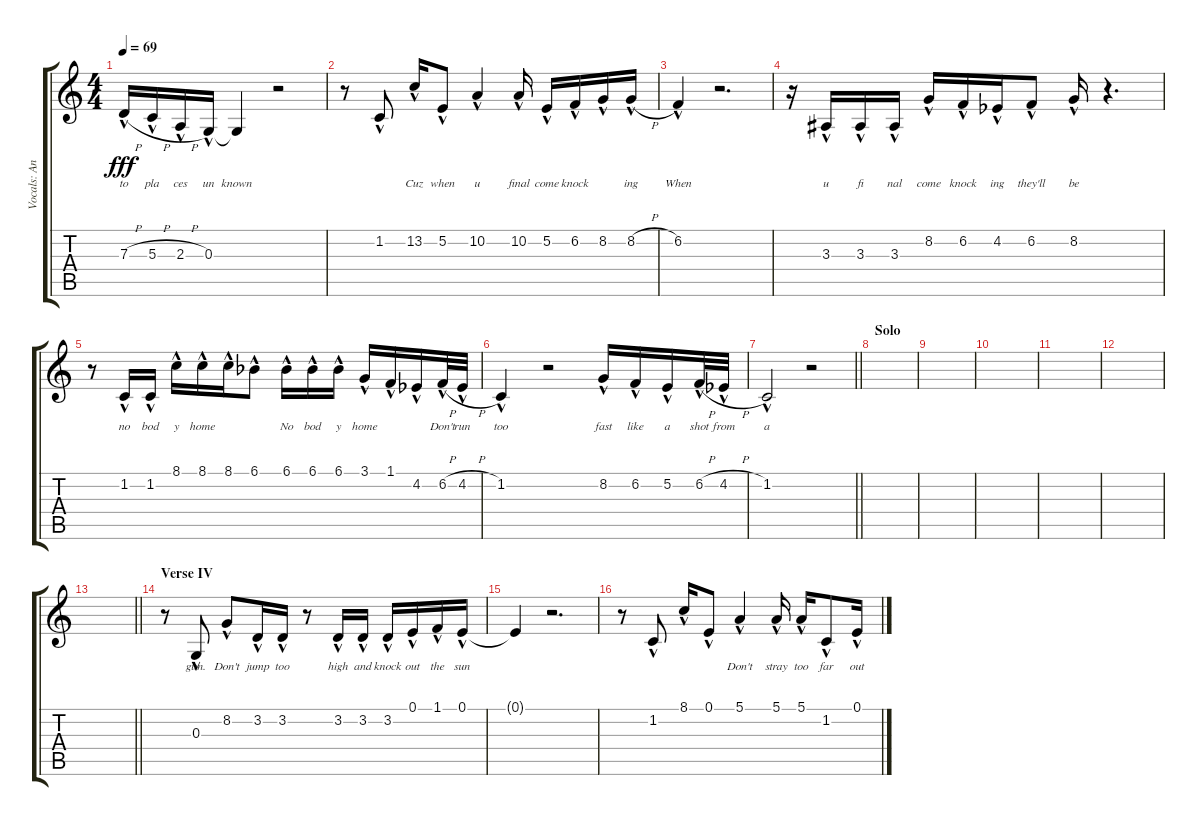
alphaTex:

\track ("Vocals: Ann" "Vocals: An") {instrument lead2sawtooth}
\staff {score tabs}
\tuning (E4 B3 G3 D3 A2 E2) {hide}
\ts (4 4)
\tempo 69
\clef g2
\ks c
7.3{h hac}.16{lyrics (0 "to") lyrics (1 "") lyrics (2 "") lyrics (3 "") lyrics (4 "") dy fff} 5.3{h hac}.16{lyrics (0 "pla") lyrics (1 "") lyrics (2 "") lyrics (3 "") lyrics (4 "")} 2.3{h hac}.16{lyrics (0 "ces") lyrics (1 "") lyrics (2 "") lyrics (3 "") lyrics (4 "")} 0.3{hac}.16{lyrics (0 "un") lyrics (1 "") lyrics (2 "") lyrics (3 "") lyrics (4 "")} 0.3{t}.4{lyrics (0 "known") lyrics (1 "") lyrics (2 "") lyrics (3 "") lyrics (4 "")} r.2 |
r.8 1.2{hac}.8{lyrics (0 "") lyrics (1 "") lyrics (2 "") lyrics (3 "") lyrics (4 "")} 13.2{hac}.16{lyrics (0 "Cuz") lyrics (1 "") lyrics (2 "") lyrics (3 "") lyrics (4 "")} 5.2{hac}.8{lyrics (0 "when") lyrics (1 "") lyrics (2 "") lyrics (3 "") lyrics (4 "")} 10.2{hac}.4{lyrics (0 "u") lyrics (1 "") lyrics (2 "") lyrics (3 "") lyrics (4 "")} 10.2{hac}.16{lyrics (0 "final") lyrics (1 "") lyrics (2 "") lyrics (3 "") lyrics (4 "")} 5.2{hac}.16{lyrics (0 "come") lyrics (1 "") lyrics (2 "") lyrics (3 "") lyrics (4 "")} 6.2{hac}.16{lyrics (0 "knock") lyrics (1 "") lyrics (2 "") lyrics (3 "") lyrics (4 "")} 8.2{hac}.16{lyrics (0 "") lyrics (1 "") lyrics (2 "") lyrics (3 "") lyrics (4 "")} 8.2{h hac}.16{lyrics (0 "ing") lyrics (1 "") lyrics (2 "") lyrics (3 "") lyrics (4 "")} |
6.2{hac}.4{lyrics (0 "When") lyrics (1 "") lyrics (2 "") lyrics (3 "") lyrics (4 "")} r.2{d} |
r.16 3.3{hac}.16{lyrics (0 "u") lyrics (1 "") lyrics (2 "") lyrics (3 "") lyrics (4 "")} 3.3{hac}.16{lyrics (0 "fi") lyrics (1 "") lyrics (2 "") lyrics (3 "") lyrics (4 "")} 3.3{hac}.16{lyrics (0 "nal") lyrics (1 "") lyrics (2 "") lyrics (3 "") lyrics (4 "")} 8.2{hac}.16{lyrics (0 "come") lyrics (1 "") lyrics (2 "") lyrics (3 "") lyrics (4 "")} 6.2{hac}.16{lyrics (0 "knock") lyrics (1 "") lyrics (2 "") lyrics (3 "") lyrics (4 "")} 4.2{hac acc b}.16{lyrics (0 "ing") lyrics (1 "") lyrics (2 "") lyrics (3 "") lyrics (4 "")} 6.2{hac}.8{lyrics (0 "they'll") lyrics (1 "") lyrics (2 "") lyrics (3 "") lyrics (4 "")} 8.2{hac}.16{lyrics (0 "be") lyrics (1 "") lyrics (2 "") lyrics (3 "") lyrics (4 "")} r.4{d} |
r.8 1.2{hac}.16{lyrics (0 "no") lyrics (1 "") lyrics (2 "") lyrics (3 "") lyrics (4 "")} 1.2{hac}.16{lyrics (0 "bod") lyrics (1 "") lyrics (2 "") lyrics (3 "") lyrics (4 "")} 8.1{hac}.16{lyrics (0 "y") lyrics (1 "") lyrics (2 "") lyrics (3 "") lyrics (4 "")} 8.1{hac}.16{lyrics (0 "home") lyrics (1 "") lyrics (2 "") lyrics (3 "") lyrics (4 "")} 8.1{hac}.16{lyrics (0 "") lyrics (1 "") lyrics (2 "") lyrics (3 "") lyrics (4 "")} 6.1{hac acc b}.8{lyrics (0 "") lyrics (1 "") lyrics (2 "") lyrics (3 "") lyrics (4 "")} 6.1{hac acc b}.16{lyrics (0 "No") lyrics (1 "") lyrics (2 "") lyrics (3 "") lyrics (4 "")} 6.1{hac acc b}.16{lyrics (0 "bod") lyrics (1 "") lyrics (2 "") lyrics (3 "") lyrics (4 "")} 6.1{hac acc b}.16{lyrics (0 "y") lyrics (1 "") lyrics (2 "") lyrics (3 "") lyrics (4 "")} 3.1{hac}.16{lyrics (0 "home") lyrics (1 "") lyrics (2 "") lyrics (3 "") lyrics (4 "")} 1.1{hac}.16{lyrics (0 "") lyrics (1 "") lyrics (2 "") lyrics (3 "") lyrics (4 "")} 4.2{hac acc b}.16{lyrics (0 "") lyrics (1 "") lyrics (2 "") lyrics (3 "") lyrics (4 "")} 6.2{h hac}.32{lyrics (0 "Don't") lyrics (1 "") lyrics (2 "") lyrics (3 "") lyrics (4 "")} 4.2{h hac acc b}.32{lyrics (0 "run") lyrics (1 "") lyrics (2 "") lyrics (3 "") lyrics (4 "")} |
1.2{hac}.4{lyrics (0 "too") lyrics (1 "") lyrics (2 "") lyrics (3 "") lyrics (4 "")} r.2 8.2{hac}.16{lyrics (0 "fast") lyrics (1 "") lyrics (2 "") lyrics (3 "") lyrics (4 "")} 6.2{hac}.16{lyrics (0 "like") lyrics (1 "") lyrics (2 "") lyrics (3 "") lyrics (4 "")} 5.2{hac}.16{lyrics (0 "a") lyrics (1 "") lyrics (2 "") lyrics (3 "") lyrics (4 "")} 6.2{h hac}.32{lyrics (0 "shot") lyrics (1 "") lyrics (2 "") lyrics (3 "") lyrics (4 "")} 4.2{h hac acc b}.32{lyrics (0 "from") lyrics (1 "") lyrics (2 "") lyrics (3 "") lyrics (4 "")} |
\barLineRight lightlight
1.2{hac}.2{lyrics (0 "a") lyrics (1 "") lyrics (2 "") lyrics (3 "") lyrics (4 "")} r.2 |
\section ("" "Solo")
|
|
|
|
|
\barLineRight lightlight
|
\section ("" "Verse IV")
r.8 0.3{hac}.8{lyrics (0 "gun.") lyrics (1 "") lyrics (2 "") lyrics (3 "") lyrics (4 "")} 8.2{hac}.8{lyrics (0 "Don't") lyrics (1 "") lyrics (2 "") lyrics (3 "") lyrics (4 "")} 3.2{hac}.16{lyrics (0 "jump") lyrics (1 "") lyrics (2 "") lyrics (3 "") lyrics (4 "")} 3.2{hac}.16{lyrics (0 "too") lyrics (1 "") lyrics (2 "") lyrics (3 "") lyrics (4 "")} r.8 3.2{hac}.16{lyrics (0 "high") lyrics (1 "") lyrics (2 "") lyrics (3 "") lyrics (4 "")} 3.2{hac}.16{lyrics (0 "and") lyrics (1 "") lyrics (2 "") lyrics (3 "") lyrics (4 "")} 3.2{hac}.16{lyrics (0 "knock") lyrics (1 "") lyrics (2 "") lyrics (3 "") lyrics (4 "")} 0.1{hac}.16{lyrics (0 "out") lyrics (1 "") lyrics (2 "") lyrics (3 "") lyrics (4 "")} 1.1{hac}.16{lyrics (0 "the") lyrics (1 "") lyrics (2 "") lyrics (3 "") lyrics (4 "")} 0.1{hac}.16{lyrics (0 "sun") lyrics (1 "") lyrics (2 "") lyrics (3 "") lyrics (4 "")} |
0.1{t}.4{lyrics (0 "") lyrics (1 "") lyrics (2 "") lyrics (3 "") lyrics (4 "")} r.2{d} |
r.8 1.2{hac}.8{lyrics (0 "") lyrics (1 "") lyrics (2 "") lyrics (3 "") lyrics (4 "")} 8.1{hac}.16{lyrics (0 "") lyrics (1 "") lyrics (2 "") lyrics (3 "") lyrics (4 "")} 0.1{hac}.8{lyrics (0 "") lyrics (1 "") lyrics (2 "") lyrics (3 "") lyrics (4 "")} 5.1{hac}.4{lyrics (0 "Don't") lyrics (1 "") lyrics (2 "") lyrics (3 "") lyrics (4 "")} 5.1{hac}.16{lyrics (0 "stray") lyrics (1 "") lyrics (2 "") lyrics (3 "") lyrics (4 "")} 5.1{hac}.16{lyrics (0 "too") lyrics (1 "") lyrics (2 "") lyrics (3 "") lyrics (4 "")} 1.2{hac}.8{lyrics (0 "far") lyrics (1 "") lyrics (2 "") lyrics (3 "") lyrics (4 "")} 0.1{hac}.16{lyrics (0 "out") lyrics (1 "") lyrics (2 "") lyrics (3 "") lyrics (4 "")}
